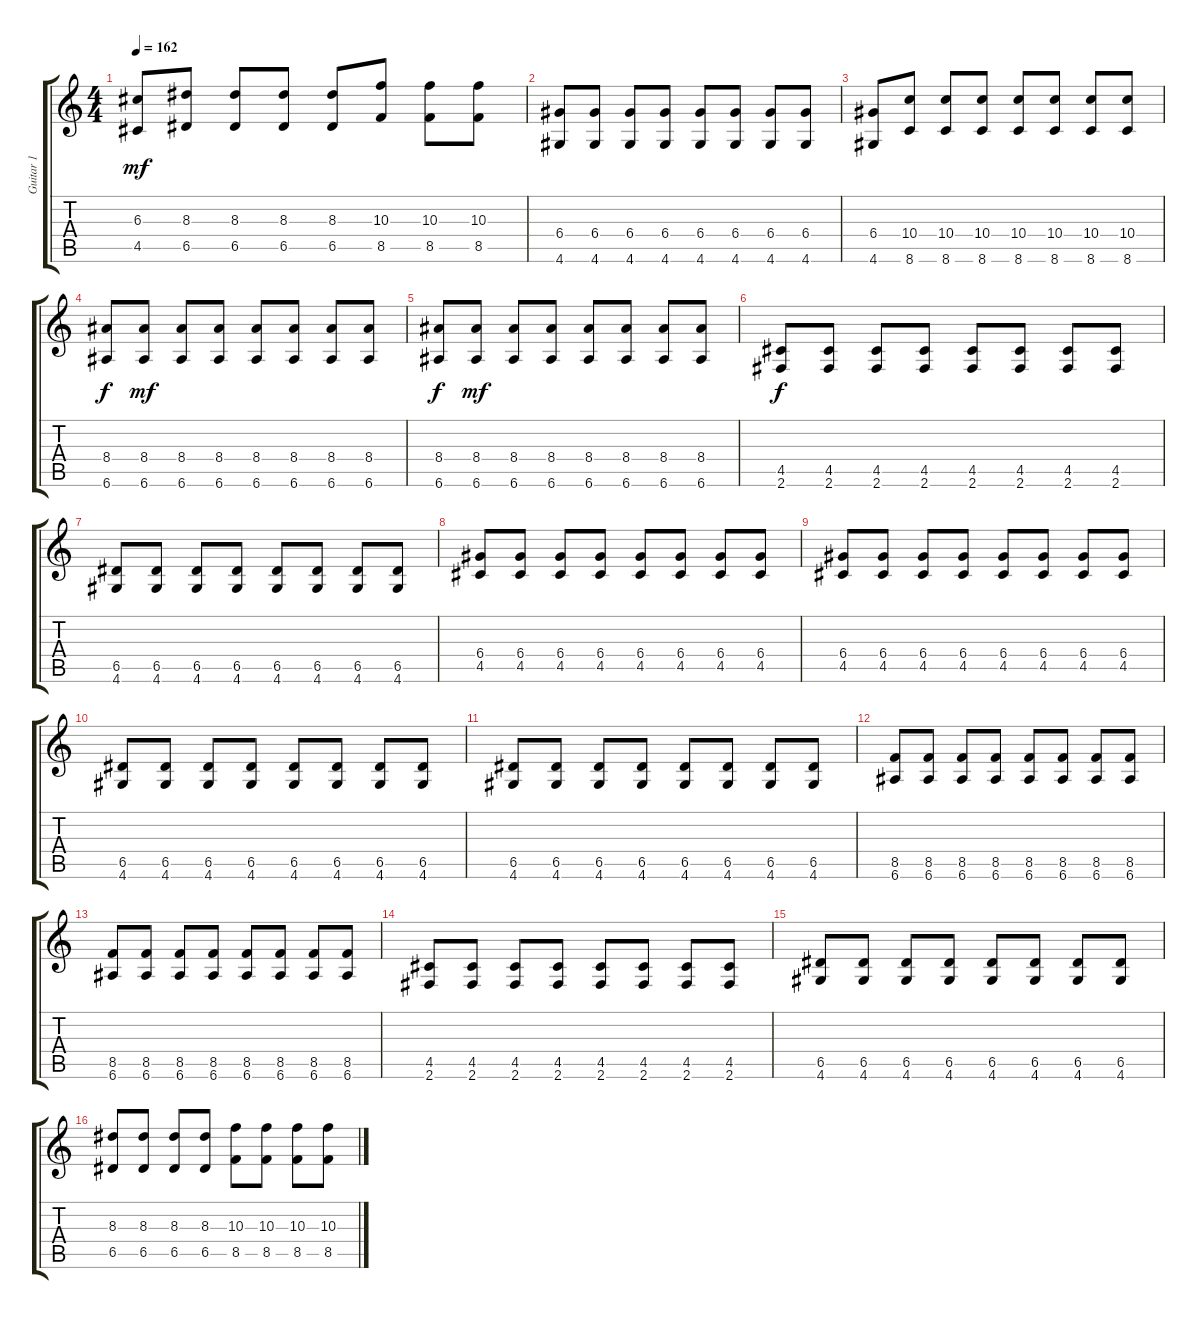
\track ("Guitar 1" "Guitar 1") {instrument overdrivenguitar}
\staff {score tabs}
\tuning (E4 B3 G3 D3 A2 E2) {hide}
\ts (4 4)
\tempo 162
\clef g2
\ks c
(6.3 4.5).8{dy mf} (8.3 6.5).8 (8.3 6.5).8 (8.3 6.5).8 (8.3 6.5).8 (10.3 8.5).8 (10.3 8.5).8 (10.3 8.5).8 |
(6.4 4.6).8 (6.4 4.6).8 (6.4 4.6).8 (6.4 4.6).8 (6.4 4.6).8 (6.4 4.6).8 (6.4 4.6).8 (6.4 4.6).8 |
(6.4 4.6).8 (10.4 8.6).8 (10.4 8.6).8 (10.4 8.6).8 (10.4 8.6).8 (10.4 8.6).8 (10.4 8.6).8 (10.4 8.6).8 |
(8.4 6.6).8{dy f} (8.4 6.6).8{dy mf} (8.4 6.6).8 (8.4 6.6).8 (8.4 6.6).8 (8.4 6.6).8 (8.4 6.6).8 (8.4 6.6).8 |
(8.4 6.6).8{dy f} (8.4 6.6).8{dy mf} (8.4 6.6).8 (8.4 6.6).8 (8.4 6.6).8 (8.4 6.6).8 (8.4 6.6).8 (8.4 6.6).8 |
(4.5 2.6).8{dy f} (4.5 2.6).8 (4.5 2.6).8 (4.5 2.6).8 (4.5 2.6).8 (4.5 2.6).8 (4.5 2.6).8 (4.5 2.6).8 |
(6.5 4.6).8 (6.5 4.6).8 (6.5 4.6).8 (6.5 4.6).8 (6.5 4.6).8 (6.5 4.6).8 (6.5 4.6).8 (6.5 4.6).8 |
(6.4 4.5).8 (6.4 4.5).8 (6.4 4.5).8 (6.4 4.5).8 (6.4 4.5).8 (6.4 4.5).8 (6.4 4.5).8 (6.4 4.5).8 |
(6.4 4.5).8 (6.4 4.5).8 (6.4 4.5).8 (6.4 4.5).8 (6.4 4.5).8 (6.4 4.5).8 (6.4 4.5).8 (6.4 4.5).8 |
(6.5 4.6).8 (6.5 4.6).8 (6.5 4.6).8 (6.5 4.6).8 (6.5 4.6).8 (6.5 4.6).8 (6.5 4.6).8 (6.5 4.6).8 |
(6.5 4.6).8 (6.5 4.6).8 (6.5 4.6).8 (6.5 4.6).8 (6.5 4.6).8 (6.5 4.6).8 (6.5 4.6).8 (6.5 4.6).8 |
(8.5 6.6).8 (8.5 6.6).8 (8.5 6.6).8 (8.5 6.6).8 (8.5 6.6).8 (8.5 6.6).8 (8.5 6.6).8 (8.5 6.6).8 |
(8.5 6.6).8 (8.5 6.6).8 (8.5 6.6).8 (8.5 6.6).8 (8.5 6.6).8 (8.5 6.6).8 (8.5 6.6).8 (8.5 6.6).8 |
(4.5 2.6).8 (4.5 2.6).8 (4.5 2.6).8 (4.5 2.6).8 (4.5 2.6).8 (4.5 2.6).8 (4.5 2.6).8 (4.5 2.6).8 |
(6.5 4.6).8 (6.5 4.6).8 (6.5 4.6).8 (6.5 4.6).8 (6.5 4.6).8 (6.5 4.6).8 (6.5 4.6).8 (6.5 4.6).8 |
(8.3 6.5).8 (8.3 6.5).8 (8.3 6.5).8 (8.3 6.5).8 (10.3 8.5).8 (10.3 8.5).8 (10.3 8.5).8 (10.3 8.5).8
